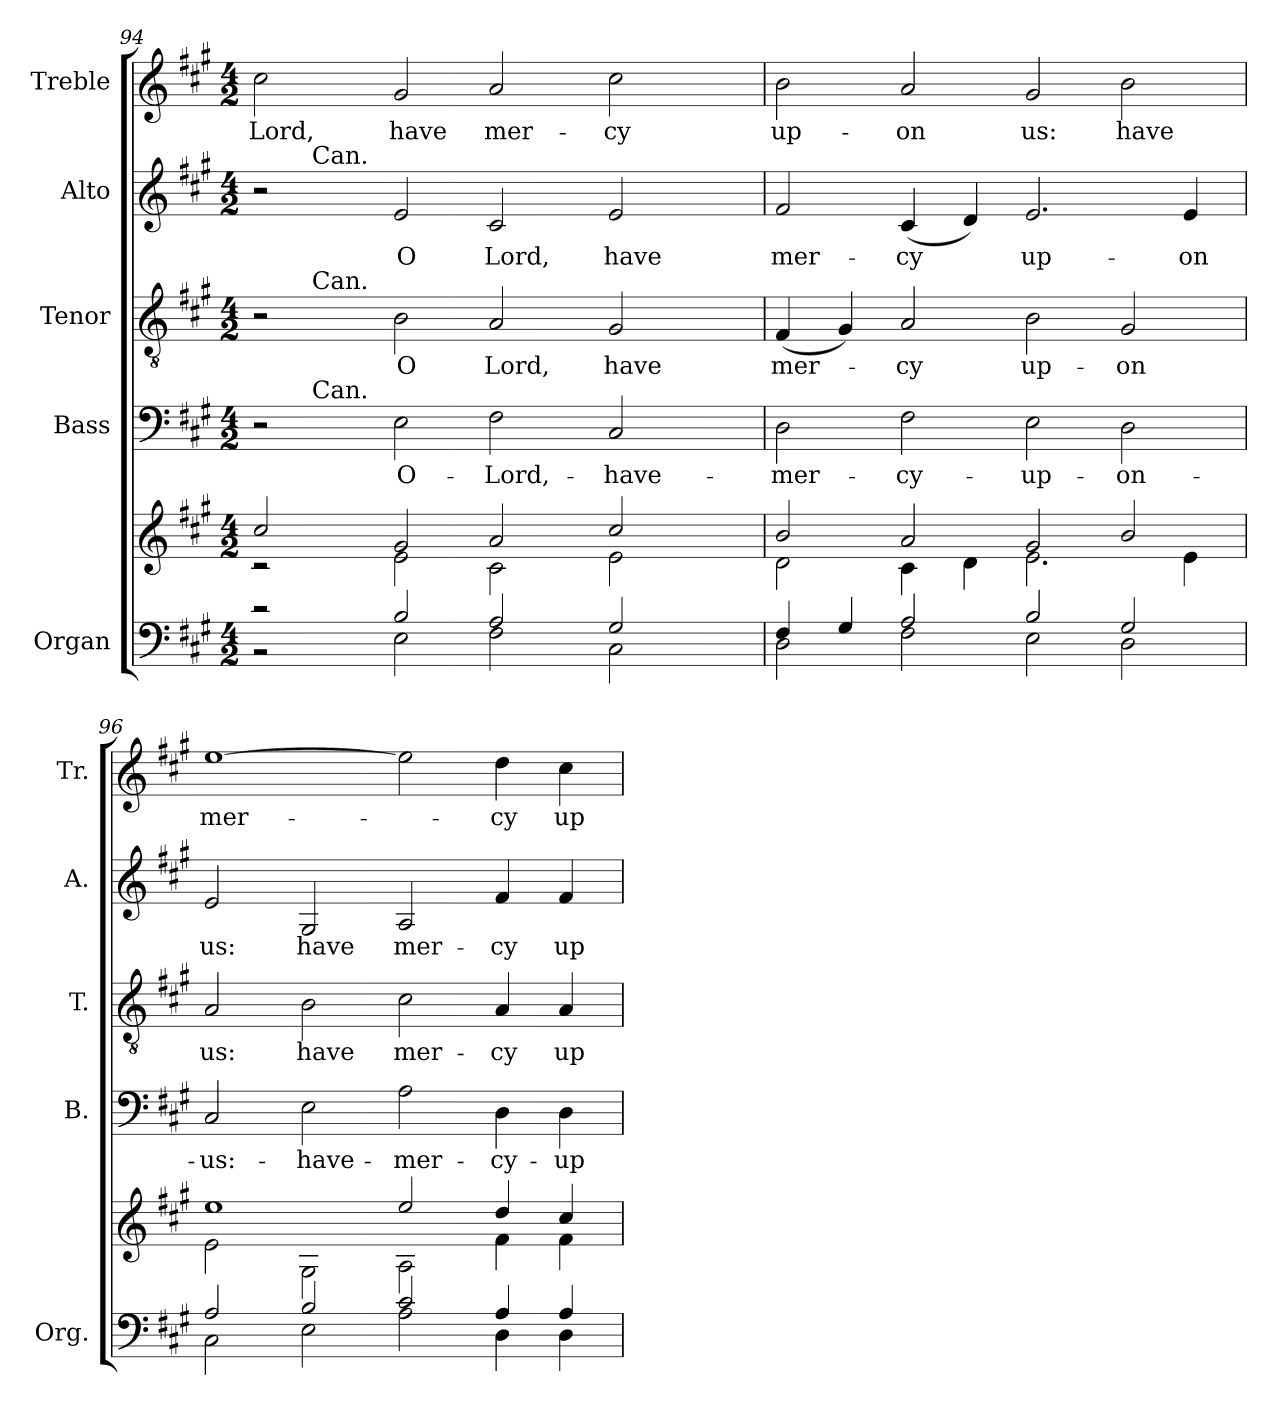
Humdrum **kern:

**kern	**kern	**kern	**text	**kern	**text	**kern	**text	**kern	**text
*part5	*part5	*part4	*part4	*part3	*part3	*part2	*part2	*part1	*part1
*staff6	*staff5	*staff4	*staff4	*staff3	*staff3	*staff2	*staff2	*staff1	*staff1
*I"Organ	*	*I"Bass	*	*I"Tenor	*	*I"Alto	*	*I"Treble	*
*I'Org.	*	*I'B.	*	*I'T.	*	*I'A.	*	*I'Tr.	*
*clefF4	*clefG2	*clefF4	*	*clefGv2	*	*clefG2	*	*clefG2	*
*	*	*	*	*ITrd7c12	*	*	*	*	*
*k[f#c#g#]	*k[f#c#g#]	*k[f#c#g#]	*	*k[f#c#g#]	*	*k[f#c#g#]	*	*k[f#c#g#]	*
*A:	*A:	*A:	*	*A:	*	*A:	*	*A:	*
*M4/2	*M4/2	*M4/2	*	*M4/2	*	*M4/2	*	*M4/2	*
=94	=94	=94	=94	=94	=94	=94	=94	=94	=94
*^	*^	*	*	*	*	*	*	*	*
!	!	!	!	!	!	!	!	!	!	!	!LO:LY:b:color=#000000
*	*	*	*	*^	*	*^	*	*^	*	*	*
2r	2r	2cc#i/	2r	2r	16ryy	.	2r	16ryy	.	2r	16ryy	.	2cc#i\	Lord,
.	.	.	.	.	32ryy	.	.	32ryy	.	.	32ryy	.	.	.
.	.	.	.	.	128ryy	.	.	128ryy	.	.	128ryy	.	.	.
.	.	.	.	.	256ryy	.	.	256ryy	.	.	256ryy	.	.	.
.	.	.	.	.	1024ryy	.	.	1024ryy	.	.	1024ryy	.	.	.
!	!	!	!	!	!	!	!	!	!	!	!LO:TX:a:t=Can.	!	!	!
!	!	!	!	!	!	!	!	!LO:TX:a:t=Can.	!	!	!	!	!	!
!	!	!	!	!	!LO:TX:a:t=Can.	!	!	!	!	!	!	!	!	!
.	.	.	.	.	1ryy	.	.	1ryy	.	.	1ryy	.	.	.
!	!	!	!	!	!	!LO:LY:b:color=#000000	!	!	!	!	!	!	!	!
!	!	!	!	!	!	!	!	!	!LO:LY:b:color=#000000	!	!	!	!	!
!	!	!	!	!	!	!	!	!	!	!	!	!LO:LY:b:color=#000000	!	!
!	!	!	!	!	!	!	!	!	!	!	!	!	!	!LO:LY:b:color=#000000
2Bi/	2Ei\	2g#i/	2ei\	2Ei\	.	-O-	2BBi\	.	O	2ei/	.	O	2g#i/	have
!	!	!	!	!	!	!LO:LY:b:color=#000000	!	!	!	!	!	!	!	!
!	!	!	!	!	!	!	!	!	!LO:LY:b:color=#000000	!	!	!	!	!
!	!	!	!	!	!	!	!	!	!	!	!	!LO:LY:b:color=#000000	!	!
!	!	!	!	!	!	!	!	!	!	!	!	!	!	!LO:LY:b:color=#000000
2Ai/	2F#i\	2ai/	2c#i\	2F#i\	.	-Lord,-	2AAi/	.	Lord,	2c#i/	.	Lord,	2ai/	mer-
.	.	.	.	.	2ryy	.	.	2ryy	.	.	2ryy	.	.	.
!	!	!	!	!	!	!LO:LY:b:color=#000000	!	!	!	!	!	!	!	!
!	!	!	!	!	!	!	!	!	!LO:LY:b:color=#000000	!	!	!	!	!
!	!	!	!	!	!	!	!	!	!	!	!	!LO:LY:b:color=#000000	!	!
!	!	!	!	!	!	!	!	!	!	!	!	!	!	!LO:LY:b:color=#000000
2G#i/	2C#i\	2cc#i/	2ei\	2C#i/	.	-have-	2GG#i/	.	have	2ei/	.	have	2cc#i\	-cy
.	.	.	.	.	4ryy	.	.	4ryy	.	.	4ryy	.	.	.
.	.	.	.	.	8ryy	.	.	8ryy	.	.	8ryy	.	.	.
.	.	.	.	.	64ryy	.	.	64ryy	.	.	64ryy	.	.	.
.	.	.	.	.	512.ryy	.	.	512.ryy	.	.	512.ryy	.	.	.
*	*	*	*	*v	*v	*	*	*	*	*v	*v	*	*	*
*	*	*	*	*	*	*v	*v	*	*	*	*	*
=95	=95	=95	=95	=95	=95	=95	=95	=95	=95	=95	=95
*	*	*	*	*^	*	*^	*	*^	*	*	*
!	!	!	!	!	!	!LO:LY:b:color=#000000	!	!	!	!	!	!	!	!
*	*	*	*	*v	*v	*	*	*	*	*v	*v	*	*	*
*	*	*	*	*	*	*v	*v	*	*	*	*	*
*	*	*	*	*^	*	*^	*	*^	*	*	*
!	!	!	!	!	!	!	!	!	!LO:LY:b:color=#000000	!	!	!	!	!
*	*	*	*	*v	*v	*	*	*	*	*v	*v	*	*	*
*	*	*	*	*	*	*v	*v	*	*	*	*	*
*	*	*	*	*^	*	*^	*	*^	*	*	*
!	!	!	!	!	!	!	!	!	!	!	!	!LO:LY:b:color=#000000	!	!
*	*	*	*	*v	*v	*	*	*	*	*v	*v	*	*	*
*	*	*	*	*	*	*v	*v	*	*	*	*	*
*	*	*	*	*^	*	*^	*	*^	*	*	*
!	!	!	!	!	!	!	!	!	!	!	!	!	!	!LO:LY:b:color=#000000
*	*	*	*	*v	*v	*	*	*	*	*v	*v	*	*	*
*	*	*	*	*	*	*v	*v	*	*	*	*	*
4F#i/	2Di\	2bi/	2di\	2Di\	-mer-	(4FF#i/	mer-	2f#i/	mer-	2bi\	up-
4G#i/	.	.	.	.	.	4GG#i/)	.	.	.	.	.
!	!	!	!	!	!LO:LY:b:color=#000000	!	!	!	!	!	!
!	!	!	!	!	!	!	!LO:LY:b:color=#000000	!	!	!	!
!	!	!	!	!	!	!	!	!	!LO:LY:b:color=#000000	!	!
!	!	!	!	!	!	!	!	!	!	!	!LO:LY:b:color=#000000
2Ai/	2F#i\	2ai/	4c#i\	2F#i\	-cy-	2AAi/	-cy	(4c#i/	-cy	2ai/	-on
.	.	.	4di\	.	.	.	.	4di/)	.	.	.
!	!	!	!	!	!LO:LY:b:color=#000000	!	!	!	!	!	!
!	!	!	!	!	!	!	!LO:LY:b:color=#000000	!	!	!	!
!	!	!	!	!	!	!	!	!	!LO:LY:b:color=#000000	!	!
!	!	!	!	!	!	!	!	!	!	!	!LO:LY:b:color=#000000
2Bi/	2Ei\	2g#i/	2.ei\	2Ei\	-up-	2BBi\	up-	2.ei/	up-	2g#i/	us:
!	!	!	!	!	!LO:LY:b:color=#000000	!	!	!	!	!	!
!	!	!	!	!	!	!	!LO:LY:b:color=#000000	!	!	!	!
!	!	!	!	!	!	!	!	!	!	!	!LO:LY:b:color=#000000
2G#i/	2Di\	2bi/	.	2Di\	-on-	2GG#i/	-on	.	.	2bi\	have
!	!	!	!	!	!	!	!	!	!LO:LY:b:color=#000000	!	!
.	.	.	4ei\	.	.	.	.	4ei/	-on	.	.
=96	=96	=96	=96	=96	=96	=96	=96	=96	=96	=96	=96
!	!	!	!	!	!LO:LY:b:color=#000000	!	!	!	!	!	!
!	!	!	!	!	!	!	!LO:LY:b:color=#000000	!	!	!	!
!	!	!	!	!	!	!	!	!	!LO:LY:b:color=#000000	!	!
!	!	!	!	!	!	!	!	!	!	!	!LO:LY:b:color=#000000
2Ai/	2C#i\	1eei	2ei\	2C#i/	-us:-	2AAi/	us:	2ei/	us:	[1eei	mer-
!	!	!	!	!	!LO:LY:b:color=#000000	!	!	!	!	!	!
!	!	!	!	!	!	!	!LO:LY:b:color=#000000	!	!	!	!
!	!	!	!	!	!	!	!	!	!LO:LY:b:color=#000000	!	!
2Bi/	2Ei\	.	2G#i\	2Ei\	-have-	2BBi\	have	2G#i/	have	.	.
!	!	!	!	!	!LO:LY:b:color=#000000	!	!	!	!	!	!
!	!	!	!	!	!	!	!LO:LY:b:color=#000000	!	!	!	!
!	!	!	!	!	!	!	!	!	!LO:LY:b:color=#000000	!	!
2c#i/	2Ai\	2eei/	2Ai\	2Ai\	-mer-	2C#i\	mer-	2Ai/	mer-	2eei\]	.
!	!	!	!	!	!LO:LY:b:color=#000000	!	!	!	!	!	!
!	!	!	!	!	!	!	!LO:LY:b:color=#000000	!	!	!	!
!	!	!	!	!	!	!	!	!	!LO:LY:b:color=#000000	!	!
!	!	!	!	!	!	!	!	!	!	!	!LO:LY:b:color=#000000
4Ai/	4Di\	4ddi/	4f#i\	4Di\	-cy-	4AAi/	-cy	4f#i/	-cy	4ddi\	-cy
!	!	!	!	!	!LO:LY:b:color=#000000	!	!	!	!	!	!
!	!	!	!	!	!	!	!LO:LY:b:color=#000000	!	!	!	!
!	!	!	!	!	!	!	!	!	!LO:LY:b:color=#000000	!	!
!	!	!	!	!	!	!	!	!	!	!	!LO:LY:b:color=#000000
4Ai/	4Di\	4cc#i/	4f#i\	4Di\	-up-	4AAi/	up-	4f#i/	up-	4cc#i\	up-
*v	*v	*	*	*	*	*	*	*	*	*	*
*	*v	*v	*	*	*	*	*	*	*	*
=	=	=	=	=	=	=	=	=	=
*-	*-	*-	*-	*-	*-	*-	*-	*-	*-
